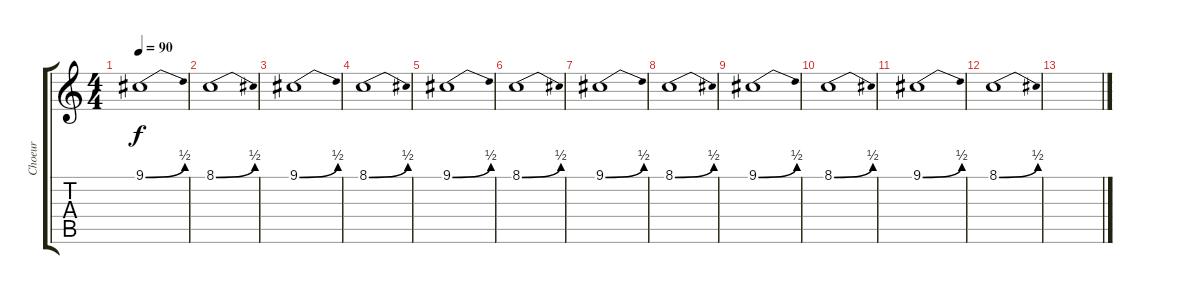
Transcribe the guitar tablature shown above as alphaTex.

\track ("Choeur" "Choeur") {instrument choiraahs}
\staff {score tabs}
\tuning (E4 B3 G3 D3 A2 E2) {hide}
\ts (4 4)
\tempo 90
\clef g2
\ks c
9.1{be (bend 0 0 60 2)}.1{dy f} |
8.1{be (bend 0 0 60 2)}.1 |
9.1{be (bend 0 0 60 2)}.1 |
8.1{be (bend 0 0 60 2)}.1 |
9.1{be (bend 0 0 60 2)}.1 |
8.1{be (bend 0 0 60 2)}.1 |
9.1{be (bend 0 0 60 2)}.1 |
8.1{be (bend 0 0 60 2)}.1 |
9.1{be (bend 0 0 60 2)}.1 |
8.1{be (bend 0 0 60 2)}.1 |
9.1{be (bend 0 0 60 2)}.1 |
8.1{be (bend 0 0 60 2)}.1 |
\section ("" "")
